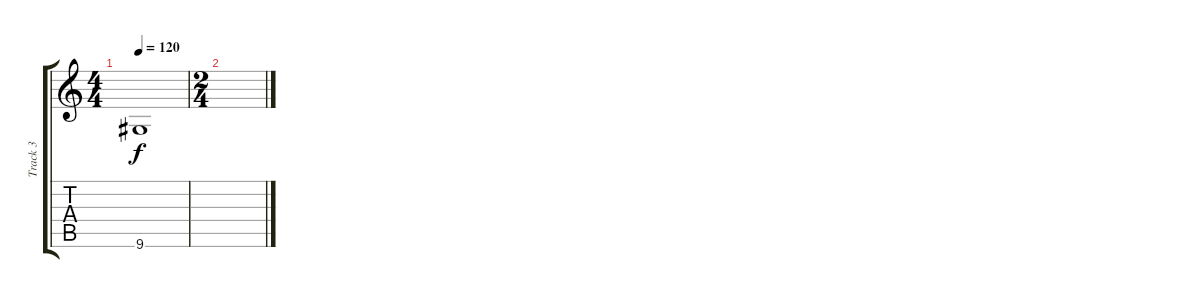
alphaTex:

\track ("Track 3" "Track 3") {instrument electricbasspick}
\staff {score tabs}
\tuning (Db4 Ab3 E3 B2 Gb2 B1) {hide}
\ts (4 4)
\tempo 120
\clef g2
\ks c
9.6.1{dy f} |
\ts (2 4)
